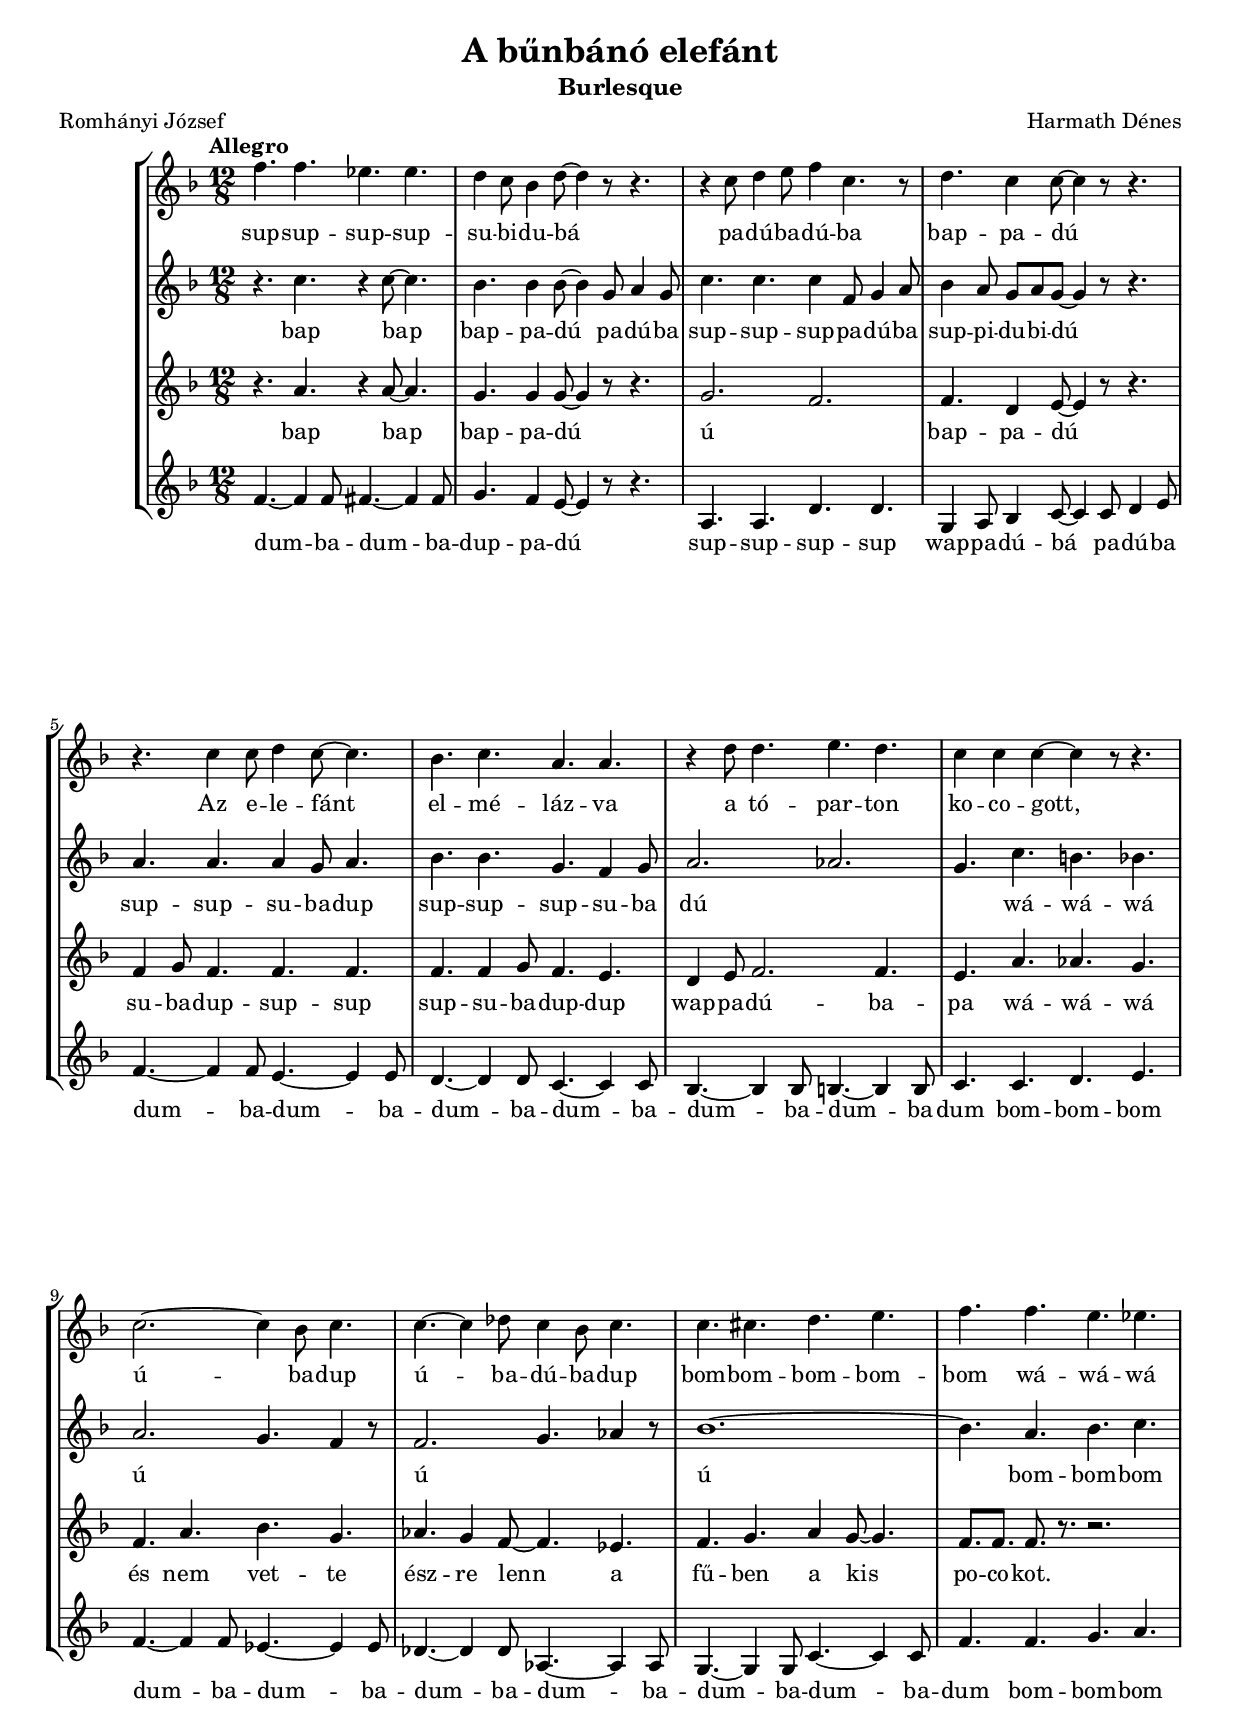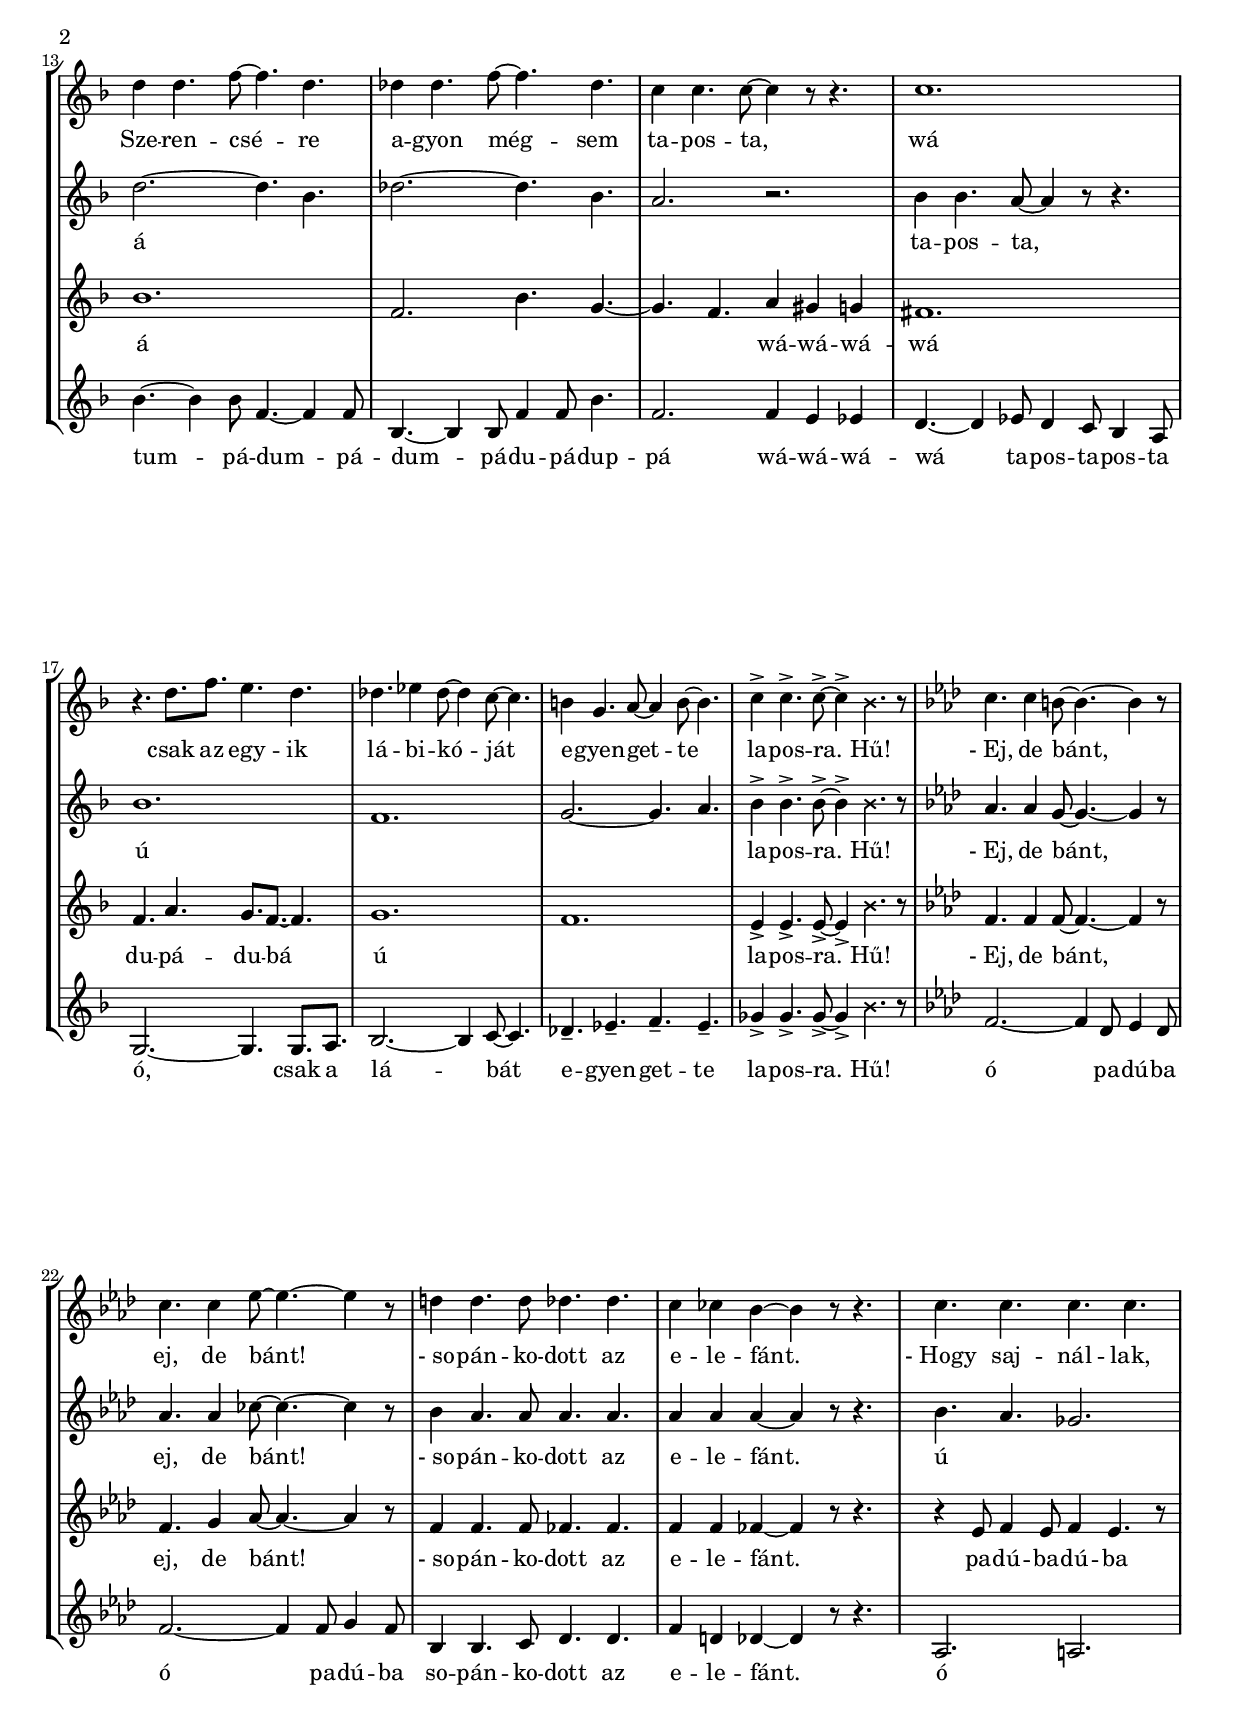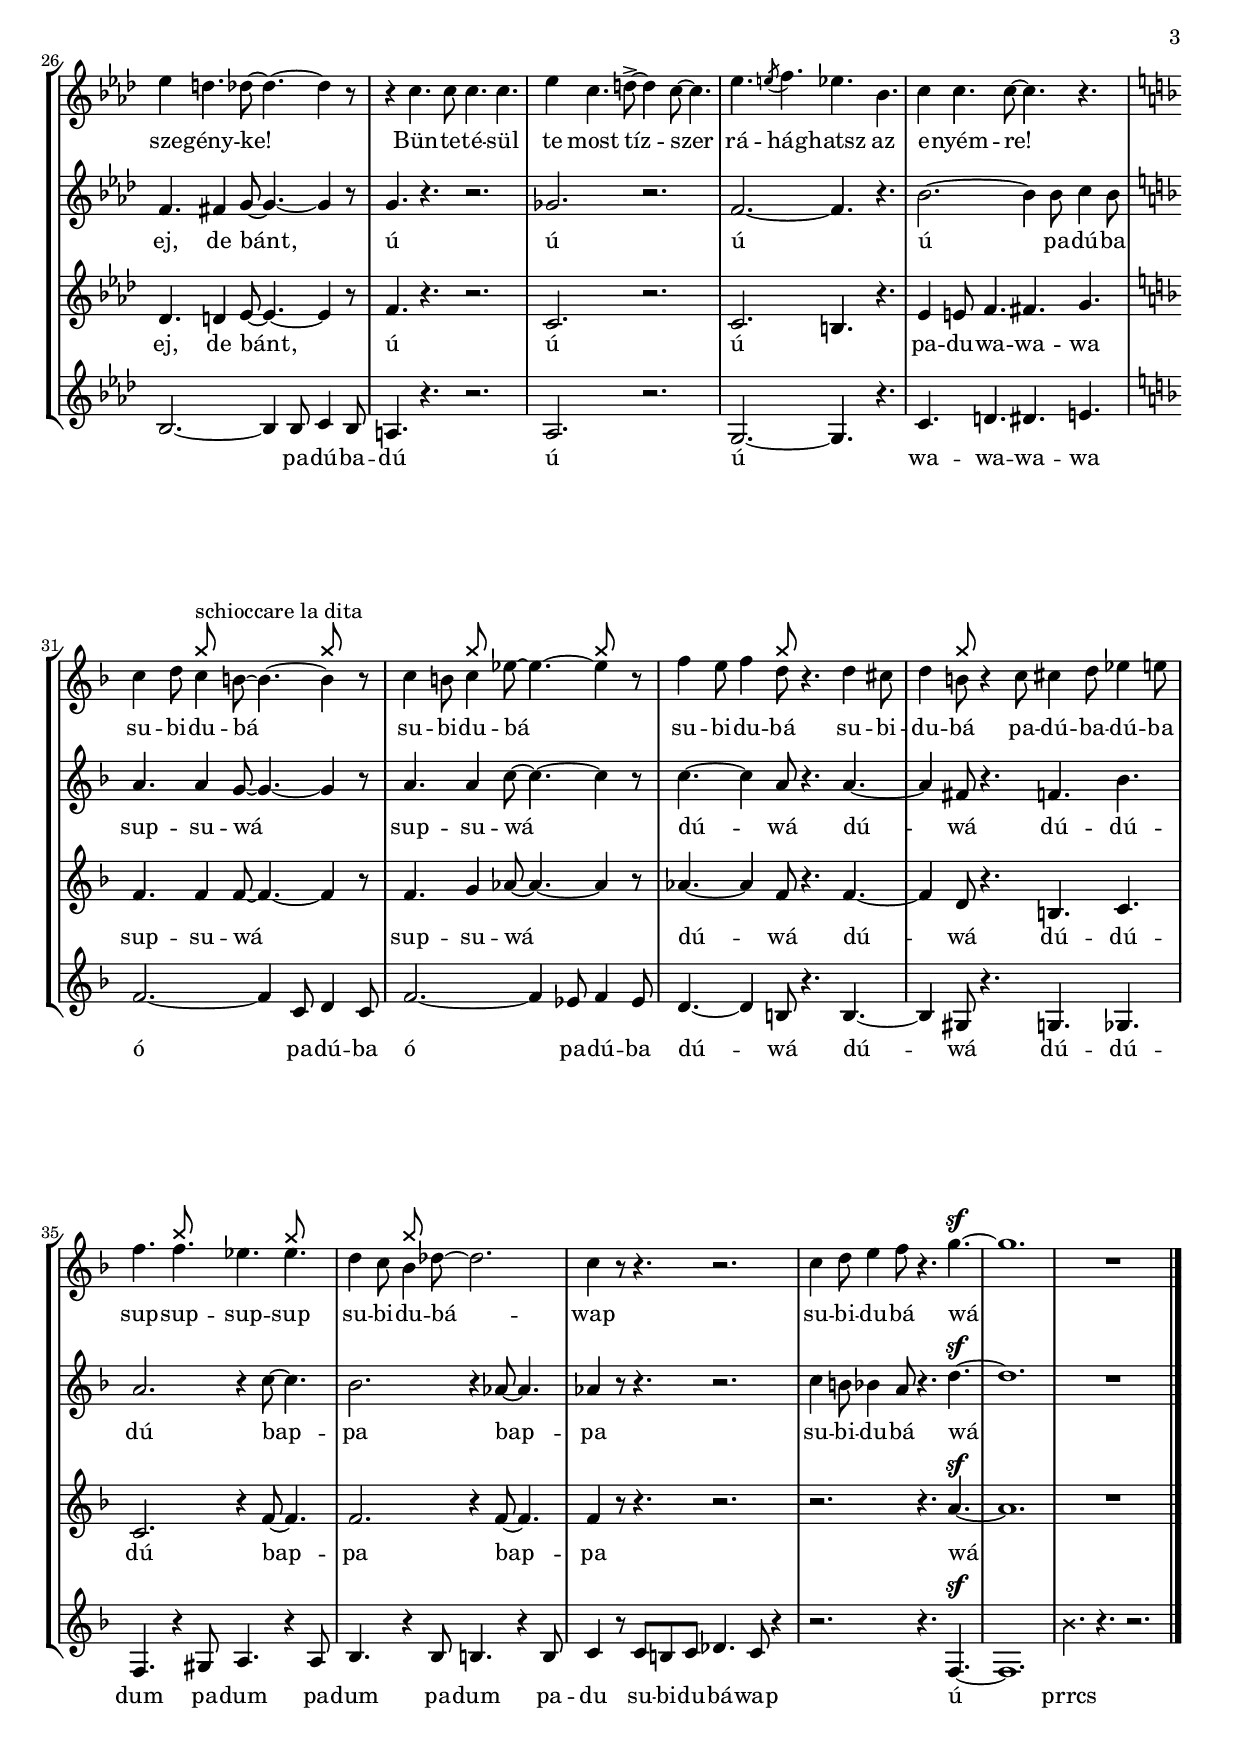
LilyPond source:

\version "2.16"
#(set-global-staff-size 18.4)
\header {
    title = "A bűnbánó elefánt"
    subtitle = "Burlesque"
    composer = "Harmath Dénes"
    poet = "Romhányi József"
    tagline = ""
}
snap = \markup { \override #'(style . cross) { \note #"8" #UP } }
SopranoI =  \relative f'' {
    \clef "treble" \key f \major \time 12/8 |
    \tempo "Allegro" f4. f4. es4. es4. |
    d4 c8 bes4 d8 ~ d4 r8 r4. |
    r4 c8 d4 e8 f4 c4. r8 |
    d4. c4 c8 ~ c4 r8 r4. \break |
    r4. c4 c8 d4 c8 ~ c4. |
    bes4. c4. a4. a4. |
    r4 d8 d4. e4. d4. |
    c4 c4 c4 ~ c4 r8 r4. \break |
    c2. ~ c4 bes8 c4. | \barNumberCheck #10
    c4. ~ c4 des8 c4 bes8 c4. |
    c4. cis4. d4. e4. |
    f4. f4. e4. es4. \pageBreak |
    d4 d4. f8 ~ f4. d4. |
    des4 des4. f8 ~ f4. des4. |
    c4 c4. c8 ~ c4 r8 r4. |
    c1. \break |
    r4. d8. [ f8. ] e4. d4. |
    des4. es4 des8 ~ des4 c8 ~ c4. |
    b4 g4. a8 ~ a4 b8 ~ b4. | \barNumberCheck #20
    c4 -> c4. -> c8 ~ -> c4 -> \once \override NoteHead #'style =
    #'cross bes4. r8 |
    \key as \major c4. c4 b8 ~ b4. ~ b4 r8 \break |
    c4. c4 es8 ~ es4. ~ es4 r8 |
    d4 d4. d8 des4. des4. |
    c4 ces4 bes4 ~ bes4 r8 r4. |
    c4. c4. c4. c4. \pageBreak |
    es4 d4. des8 ~ des4. ~ des4 r8 |
    r4 c4. c8 c4. c4. |
    es4 c4. d8 ~ -> d4 c8 ~ c4. |
    es4. \acciaccatura { e8 } f4. es4. bes4. | \barNumberCheck #30
    c4 c4. c8 ~ c4. r4.
    \break |
    \key f \major c4 d8 c4^\snap ^"schioccare la dita" b8 ~ b4. ~ b4^\snap r8 |
    c4 b8 c4^\snap es8 ~ es4. ~ es4^\snap r8 |
    f4 e8 f4 d8^\snap r4. d4 cis8 |
    d4 b8^\snap r4 c8 cis4 d8 es4 e8 \break |
    f4. f4.^\snap es4. es4.^\snap |
    d4 c8 bes4^\snap des8 ~ des2. |
    c4 r8 r4. r2. |
    c4 d8 e4 f8 r4. g4. ^\sf ~ |
    g1. | \barNumberCheck #40
    R1. \bar "|."
}
SopranoILyrics =  \lyricmode { sup -- sup -- sup -- sup -- su
    -- bi -- du -- "bá" pa -- "dú" -- ba -- "dú" -- ba bap -- pa -- "dú"
    Az e -- le -- "fánt" el -- "mé" -- "láz" -- va a "tó" -- par -- ton
    ko -- co -- "gott," "ú" -- ba -- dup "ú" -- ba -- "dú" -- ba -- dup
    bom -- bom -- bom -- bom -- bom "wá" -- "wá" -- "wá" Sze -- ren --
    "csé" -- re a -- gyon "még" -- sem ta -- pos -- "ta," "wá" csak az egy
    -- ik "lá" -- bi -- "kó" -- "ját" e -- gyen -- get -- te la -- pos
    -- "ra." "Hű!" "- Ej," de "bánt," "ej," de "bánt!" "- so" -- "pán"
    -- ko -- dott az e -- le -- "fánt." "- Hogy" saj -- "nál" -- "lak,"
    sze -- "gény" -- "ke!" Bün -- te -- "té" -- sül te most "tíz" --
    szer "rá" -- "hág" -- hatsz az e -- "nyém" -- "re!" su -- bi -- du
    -- "bá" su -- bi -- du -- "bá" su -- bi -- du -- "bá" su -- bi -- du
    -- "bá" pa -- "dú" -- ba -- "dú" -- ba sup -- sup -- sup -- sup su
    -- bi -- du -- "bá" -- wap su -- bi -- du -- "bá" "wá" }
SopranoII =  \relative c'' {
    \clef "treble" \key f \major \time 12/8 r4. c4. r4 c8 ~ c4. |
    bes4. bes4 bes8 ~ bes4 g8 a4 g8 |
    c4. c4. c4 f,8 g4 a8 |
    bes4 a8 g8 [ a8 g8 ~ ] g4 r8 r4. \break |
    a4. a4. a4 g8 a4. |
    bes4. bes4. g4. f4 g8 |
    a2. as2. |
    g4. c4. b4. bes4. \break |
    a2. g4. f4 r8 | \barNumberCheck #10
    f2. g4. as4 r8 |
    bes1. ~ |
    bes4. a4. bes4. c4. \pageBreak |
    d2. ~ d4. bes4. |
    des2. ~ des4. bes4. |
    a2. r2. |
    bes4 bes4. a8 ~ a4 r8 r4. \break |
    bes1. |
    f1. |
    g2. ~ g4. a4. | \barNumberCheck #20
    bes4 -> bes4. -> bes8 ~ -> bes4 -> \once \override NoteHead #'style
    = #'cross bes4. r8 |
    \key as \major as4. as4 g8 ~ g4. ~ g4 r8 \break |
    as4. as4 ces8 ~ ces4. ~ ces4 r8 |
    bes4 as4. as8 as4. as4. |
    as4 as4 as4 ~ as4 r8 r4. |
    bes4. as4. ges2. \pageBreak |
    f4. fis4 g8 ~ g4. ~ g4 r8 |
    g4. r4. r2. |
    ges2. r2. |
    f2. ~ f4. r4. | \barNumberCheck #30
    bes2. ~ bes4 bes8 c4 bes8
    \break |
    \key f \major a4. a4 g8 ~ g4. ~ g4 r8 |
    a4. a4 c8 ~ c4. ~ c4 r8 |
    c4. ~ c4 a8 r4. a4. ~ |
    a4 fis8 r4. f4. bes4. \break |
    a2. r4 c8 ~ c4. |
    bes2. r4 as8 ~ as4. |
    as4 r8 r4. r2. |
    c4 b8 bes4 a8 r4. d4. ^\sf ~ |
    d1. | \barNumberCheck #40
    R1. \bar "|."
}
SopranoIILyrics =  \lyricmode { bap bap bap -- pa -- "dú" pa
    -- "dú" -- ba sup -- sup -- sup -- pa -- "dú" -- ba sup -- pi -- du -- bi -- dú
    sup -- sup -- su -- ba -- dup sup -- sup -- sup -- su -- ba "dú"
    \skip4 \skip4 "wá" -- "wá" -- "wá" "ú" \skip4 \skip4 "ú" \skip4
    \skip4 "ú" bom -- bom -- bom "á" \skip4 \skip4 \skip4 \skip4 ta --
    pos -- "ta," "ú" \skip4 \skip4 \skip4 la -- pos -- "ra." "Hű!" "- Ej,"
    de "bánt," "ej," de "bánt!" "- so" -- "pán" -- ko -- dott az e
    -- le -- "fánt." "ú" \skip4 \skip4 "ej," de "bánt," "ú" "ú" "ú" "ú"
    pa -- "dú" -- ba sup -- su -- "wá" sup -- su -- "wá" "dú" -- "wá"
    "dú" -- "wá" "dú" -- "dú" -- "dú" bap -- pa bap -- pa su -- bi -- du
    -- "bá" "wá" }
AltoI =  \relative a' {
    \clef "treble" \key f \major \time 12/8 r4. a4. r4 a8 ~ a4. |
    g4. g4 g8 ~ g4 r8 r4. |
    g2. f2. |
    f4. d4 e8 ~ e4 r8 r4. \break |
    f4 g8 f4. f4. f4. |
    f4. f4 g8 f4. e4. |
    d4 e8 f2. f4. |
    e4. a4. as4. g4. \break |
    f4. a4. bes4. g4. | \barNumberCheck #10
    as4. g4 f8 ~ f4. es4. |
    f4. g4. a4 g8 ~ g4. |
    f8. [ f8. ] f8. r8. r2. \pageBreak |
    bes1. |
    f2. bes4. g4. ~ |
    g4. f4. a4 gis4 g4 |
    fis1. \break |
    f4. a4. g8. [ f8. ~ ] f4. |
    g1. |
    f1. | \barNumberCheck #20
    e4 -> e4. -> e8 ~ -> e4 -> \once \override NoteHead #'style =
    #'cross bes'4. r8 |
    \key as \major f4. f4 f8 ~ f4. ~ f4 r8 \break |
    f4. g4 as8 ~ as4. ~ as4 r8 |
    f4 f4. f8 fes4. fes4. |
    f4 f4 fes4 ~ fes4 r8 r4. |
    r4 es8 f4 es8 f4 es4. r8 \pageBreak |
    des4. d4 es8 ~ es4. ~ es4 r8 |
    f4. r4. r2. |
    c2. r2. |
    c2. b4. r4. | \barNumberCheck #30
    es4 e8 f4. fis4. g4.
    \break |
    \key f \major f4. f4 f8 ~ f4. ~ f4 r8 |
    f4. g4 as8 ~ as4. ~ as4 r8 |
    as4. ~ as4 f8 r4. f4. ~ |
    f4 d8 r4. b4. c4. \break |
    c2. r4 f8 ~ f4. |
    f2. r4 f8 ~ f4. |
    f4 r8 r4. r2. |
    r2. r4. a4. ^\sf ~ |
    a1. | \barNumberCheck #40
    R1. \bar "|."
}
AltoILyrics =  \lyricmode { bap bap bap -- pa -- "dú"
    "ú" \skip4 bap -- pa -- "dú" su -- ba -- dup -- sup -- sup sup -- su
    -- ba -- dup -- dup wap -- pa -- "dú" -- ba -- pa "wá" -- "wá" --
    "wá" "és" nem vet -- te "ész" -- re lenn a "fű" -- ben a kis po -- co --
    "kot." "á" \skip4 \skip4 \skip4 \skip4 "wá" -- "wá" -- "wá" -- "wá"
    du -- "pá" -- du -- bá "ú" \skip4 la -- pos -- "ra." "Hű!" "- Ej," de
    "bánt," "ej," de "bánt!" "- so" -- "pán" -- ko -- dott az e -- le --
    "fánt." pa -- "dú" -- ba -- "dú" -- ba "ej," de "bánt," "ú" "ú" "ú"
    \skip4 pa -- du -- wa -- wa -- wa sup -- su -- "wá" sup -- su --
    "wá" "dú" -- "wá" "dú" -- "wá" "dú" -- "dú" -- "dú" bap -- pa bap --
    pa "wá" }
AltoII =  \relative f' {
    \clef "treble" \key f \major \time 12/8 f4. ~ f4 f8 fis4. ~ fis4 fis8
    |
    g4. f4 e8 ~ e4 r8 r4. |
    a,4. a4. d4. d4. |
    g,4 a8 bes4 c8 ~ c4 c8 d4 e8 \break |
    f4. ~ f4 f8 e4. ~ e4 e8 |
    d4. ~ d4 d8 c4. ~ c4 c8 |
    bes4. ~ bes4 bes8 b4. ~ b4 b8 |
    c4. c4. d4. e4. \break |
    f4. ~ f4 f8 es4. ~ es4 es8 | \barNumberCheck #10
    des4. ~ des4 des8 as4. ~ as4 as8 |
    g4. ~ g4 g8 c4. ~ c4 c8 |
    f4. f4. g4. a4. \pageBreak |
    bes4. ~ bes4 bes8 f4. ~ f4 f8 |
    bes,4. ~ bes4 bes8 f'4 f8 bes4. |
    f2. f4 e4 es4 |
    d4. ~ d4 es8 d4 c8 bes4 a8 \break |
    g2. ~ g4. g8. [ a8. ] |
    bes2. ~ bes4 c8 ~ c4. |
    des4. -- es4. -- f4. -- es4. -- | \barNumberCheck #20
    ges4 -> ges4. -> ges8 ~ -> ges4 -> \once \override NoteHead #'style
    = #'cross bes4. r8 |
    \key as \major f2. ~ f4 des8 es4 des8 \break |
    f2. ~ f4 f8 g4 f8 |
    bes,4 bes4. c8 des4. des4. |
    f4 d4 des4 ~ des4 r8 r4. |
    as2. a2. \pageBreak |
    bes2. ~ bes4 bes8 c4 bes8 |
    a4. r4. r2. |
    as2. r2. |
    g2. ~ g4. r4. | \barNumberCheck #30
    c4. d4. dis4. e4.
    \break |
    \key f \major f2. ~ f4 c8 d4 c8 |
    f2. ~ f4 es8 f4 es8 |
    d4. ~ d4 b8 r4. b4. ~ |
    b4 gis8 r4. g4. ges4. \break |
    f4. r4 gis8 a4. r4 a8 |
    bes4. r4 bes8 b4. r4 b8 |
    c4 r8 c8 [ b8 c8 ] des4. c8 r4 |
    r2. r4. f,4. ^\sf ~ |
    f1. | \barNumberCheck #40
    \once \override NoteHead #'style = #'cross bes'4. r4. r2. \bar "|."
}
AltoIILyrics =  \lyricmode { dum -- ba -- dum -- ba -- dup
    -- pa -- "dú" sup -- sup -- sup -- sup wap -- pa -- "dú" -- bá pa --
    "dú" -- ba dum -- ba -- dum -- ba -- dum -- ba -- dum -- ba -- dum
    -- ba -- dum -- ba -- dum bom -- bom -- bom dum -- ba -- dum -- ba
    -- dum -- ba -- dum -- ba -- dum -- ba -- dum -- ba -- dum bom --
    bom -- bom tum -- "pá" -- dum -- "pá" -- dum -- "pá" -- du -- "pá"
    -- dup -- "pá" "wá" -- "wá" -- "wá" -- "wá" ta -- pos -- ta -- pos
    -- ta "ó," csak a "lá" -- "bát" e -- gyen -- get -- te la -- pos --
    "ra." "Hű!" "ó" pa -- "dú" -- ba "ó" pa -- "dú" -- ba so -- "pán" --
    ko -- dott az e -- le -- "fánt." "ó" \skip4 \skip4 pa -- "dú" -- ba
    -- "dú" "ú" "ú" wa -- wa -- wa -- wa "ó" pa -- "dú" -- ba "ó" pa --
    "dú" -- ba "dú" -- "wá" "dú" -- "wá" "dú" -- "dú" -- dum pa -- dum
    pa -- dum pa -- dum pa -- du su -- bi -- du -- "bá" -- wap "ú" prrcs }
\score {
    <<
        \new StaffGroup <<
            \new Staff <<
                \context Staff <<
                    \context Voice = "SopranoI" { \SopranoI }
                    \new Lyrics \lyricsto "SopranoI" \SopranoILyrics
                >>
            >>
            \new Staff <<
                \context Staff <<
                    \context Voice = "SopranoII" { \SopranoII }
                    \new Lyrics \lyricsto "SopranoII" \SopranoIILyrics
                >>
            >>
            \new Staff <<
                \context Staff <<
                    \context Voice = "AltoI" { \AltoI }
                    \new Lyrics \lyricsto "AltoI" \AltoILyrics
                >>
            >>
            \new Staff <<
                \context Staff <<
                    \context Voice = "AltoII" { \AltoII }
                    \new Lyrics \lyricsto "AltoII" \AltoIILyrics
                >>
            >>
        >>
    >>
    \layout {}
}